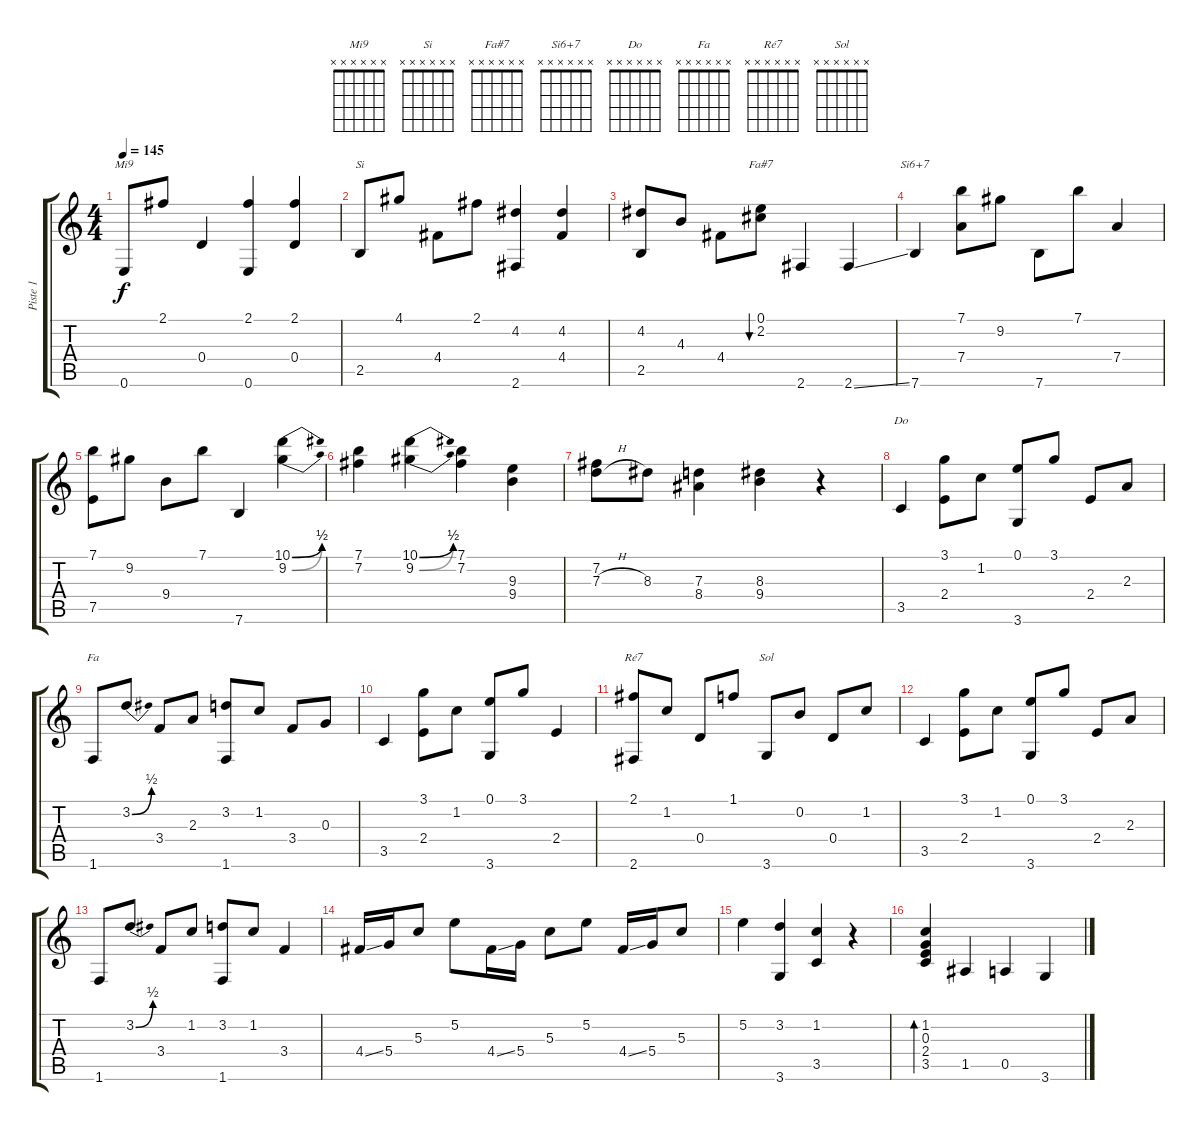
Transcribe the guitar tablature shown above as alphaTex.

\track ("Piste 1" "Piste 1") {instrument acousticguitarnylon}
\staff {score tabs}
\tuning (E4 B3 G3 D3 A2 E2) {hide}
\chord ("Mi9" x x x x x x) {firstfret 0}
\chord ("Si" x x x x x x) {firstfret 0}
\chord ("Fa#7" x x x x x x) {firstfret 0}
\chord ("Si6+7" x x x x x x) {firstfret 0}
\chord ("Do" x x x x x x) {firstfret 0}
\chord ("Fa" x x x x x x) {firstfret 0}
\chord ("Ré7" x x x x x x) {firstfret 0}
\chord ("Sol" x x x x x x) {firstfret 0}
\ts (4 4)
\tempo 145
\clef g2
\ks c
0.6.8{ch "Mi9" dy f} 2.1.8 0.4.4 (2.1 0.6).4 (2.1 0.4).4 |
2.5.8{ch "Si"} 4.1.8 4.4.8 2.1.8 (4.2 2.6).4 (4.2 4.4).4 |
(4.2 2.5).8 4.3.8 4.4.8 (0.1 2.2).8{bu 60 ch "Fa#7"} 2.6.4 2.6{ss}.4 |
7.6.4{ch "Si6+7"} (7.1 7.4).8 9.2.8 7.6.8 7.1.8 7.4.4 |
(7.1 7.5).8 9.2.8 9.4.8 7.1.8 7.6.4 (10.1{be (bend 0 0 60 2)} 9.2{be (bend 0 0 60 2)}).4 |
(7.1 7.2).4 (10.1{be (bend 0 0 60 2)} 9.2{be (bend 0 0 60 2)}).4 (7.1 7.2).4 (9.3 9.4).4 |
(7.2 7.3{h}).8 8.3.8 (7.3 8.4).4 (8.3 9.4).4 r.4 |
3.5.4{ch "Do"} (3.1 2.4).8 1.2.8 (0.1 3.6).8 3.1.8 2.4.8 2.3.8 |
1.6.8{ch "Fa"} 3.2{be (bend 0 0 60 2)}.8 3.4.8 2.3.8 (3.2 1.6).8 1.2.8 3.4.8 0.3.8 |
3.5.4 (3.1 2.4).8 1.2.8 (0.1 3.6).8 3.1.8 2.4.4 |
(2.1 2.6).8{ch "Ré7"} 1.2.8 0.4.8 1.1.8 3.6.8{ch "Sol"} 0.2.8 0.4.8 1.2.8 |
3.5.4 (3.1 2.4).8 1.2.8 (0.1 3.6).8 3.1.8 2.4.8 2.3.8 |
1.6.8 3.2{be (bend 0 0 60 2)}.8 3.4.8 1.2.8 (3.2 1.6).8 1.2.8 3.4.4 |
4.4{ss}.16 5.4.16 5.3.8 5.2.8 4.4{ss}.16 5.4.16 5.3.8 5.2.8 4.4{ss}.16 5.4.16 5.3.8 |
5.2.4 (3.2 3.6).4 (1.2 3.5).4 r.4 |
(1.2 0.3 2.4 3.5).4{bd 60} 1.5.4 0.5.4 3.6.4
